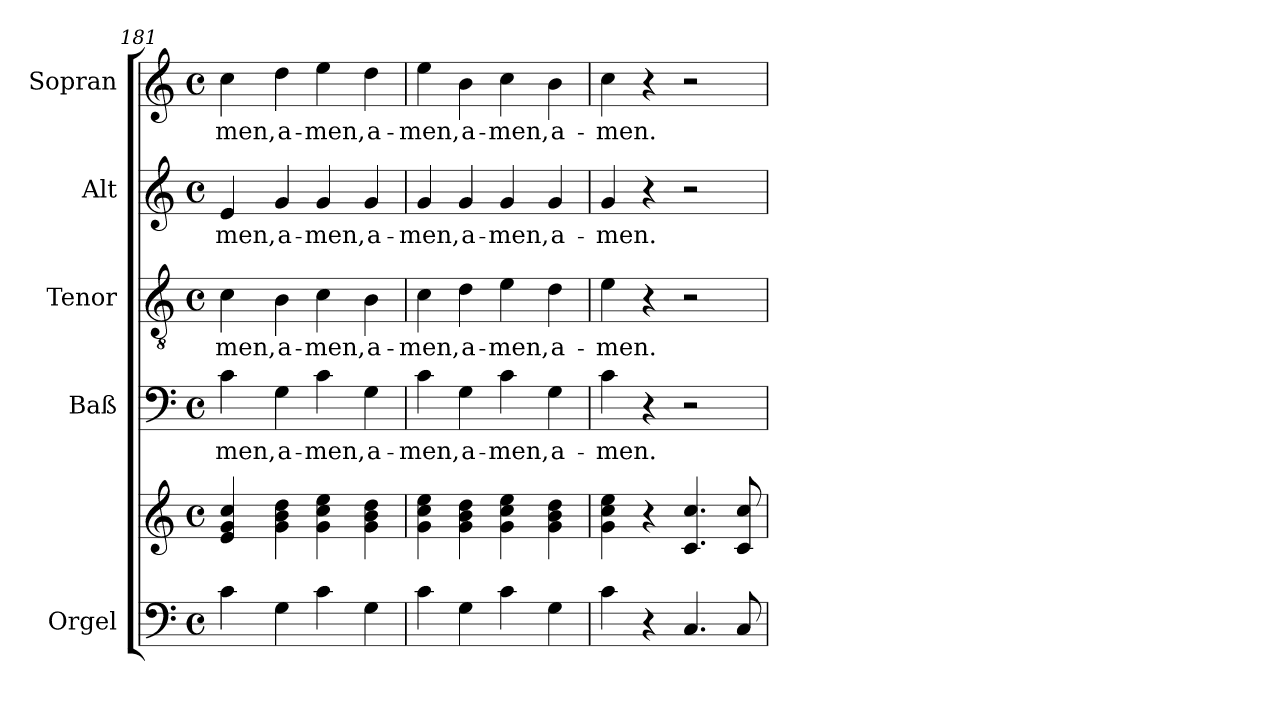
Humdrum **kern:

**kern	**kern	**kern	**text	**kern	**text	**kern	**text	**kern	**text
*part5	*part5	*part4	*part4	*part3	*part3	*part2	*part2	*part1	*part1
*staff6	*staff5	*staff4	*staff4	*staff3	*staff3	*staff2	*staff2	*staff1	*staff1
*I"Orgel	*	*I"Baß	*	*I"Tenor	*	*I"Alt	*	*I"Sopran	*
*clefF4	*clefG2	*clefF4	*	*clefGv2	*	*clefG2	*	*clefG2	*
*k[]	*k[]	*k[]	*	*k[]	*	*k[]	*	*k[]	*
*C:	*C:	*C:	*	*C:	*	*C:	*	*C:	*
*M4/4	*M4/4	*M4/4	*	*M4/4	*	*M4/4	*	*M4/4	*
*met(c)	*met(c)	*met(c)	*	*met(c)	*	*met(c)	*	*met(c)	*
=181	=181	=181	=181	=181	=181	=181	=181	=181	=181
!	!	!	!LO:LY:b	!	!LO:LY:b	!	!LO:LY:b	!	!LO:LY:b
4c\	4e/ 4g/ 4cc/	4c\	-men,	4c\	-men,	4e/	-men,	4cc\	-men,
!	!	!	!LO:LY:b	!	!LO:LY:b	!	!LO:LY:b	!	!LO:LY:b
4G\	4g\ 4b\ 4dd\	4G\	a-	4B\	a-	4g/	a-	4dd\	a-
!	!	!	!LO:LY:b	!	!LO:LY:b	!	!LO:LY:b	!	!LO:LY:b
4c\	4g\ 4cc\ 4ee\	4c\	-men,	4c\	-men,	4g/	-men,	4ee\	-men,
!	!	!	!LO:LY:b	!	!LO:LY:b	!	!LO:LY:b	!	!LO:LY:b
4G\	4g\ 4b\ 4dd\	4G\	a-	4B\	a-	4g/	a-	4dd\	a-
=182	=182	=182	=182	=182	=182	=182	=182	=182	=182
!	!	!	!LO:LY:b	!	!LO:LY:b	!	!LO:LY:b	!	!LO:LY:b
4c\	4g\ 4cc\ 4ee\	4c\	-men,	4c\	-men,	4g/	-men,	4ee\	-men,
!	!	!	!LO:LY:b	!	!LO:LY:b	!	!LO:LY:b	!	!LO:LY:b
4G\	4g\ 4b\ 4dd\	4G\	a-	4d\	a-	4g/	a-	4b\	a-
!	!	!	!LO:LY:b	!	!LO:LY:b	!	!LO:LY:b	!	!LO:LY:b
4c\	4g\ 4cc\ 4ee\	4c\	-men,	4e\	-men,	4g/	-men,	4cc\	-men,
!	!	!	!LO:LY:b	!	!LO:LY:b	!	!LO:LY:b	!	!LO:LY:b
4G\	4g\ 4b\ 4dd\	4G\	a-	4d\	a-	4g/	a-	4b\	a-
=183	=183	=183	=183	=183	=183	=183	=183	=183	=183
!	!	!	!LO:LY:b	!	!LO:LY:b	!	!LO:LY:b	!	!LO:LY:b
4c\	4g\ 4cc\ 4ee\	4c\	-men.	4e\	-men.	4g/	-men.	4cc\	-men.
4r	4r	4r	.	4r	.	4r	.	4r	.
4.C/	4.c/ 4.cc/	2r	.	2r	.	2r	.	2r	.
8C/	8c/ 8cc/	.	.	.	.	.	.	.	.
=	=	=	=	=	=	=	=	=	=
*-	*-	*-	*-	*-	*-	*-	*-	*-	*-
